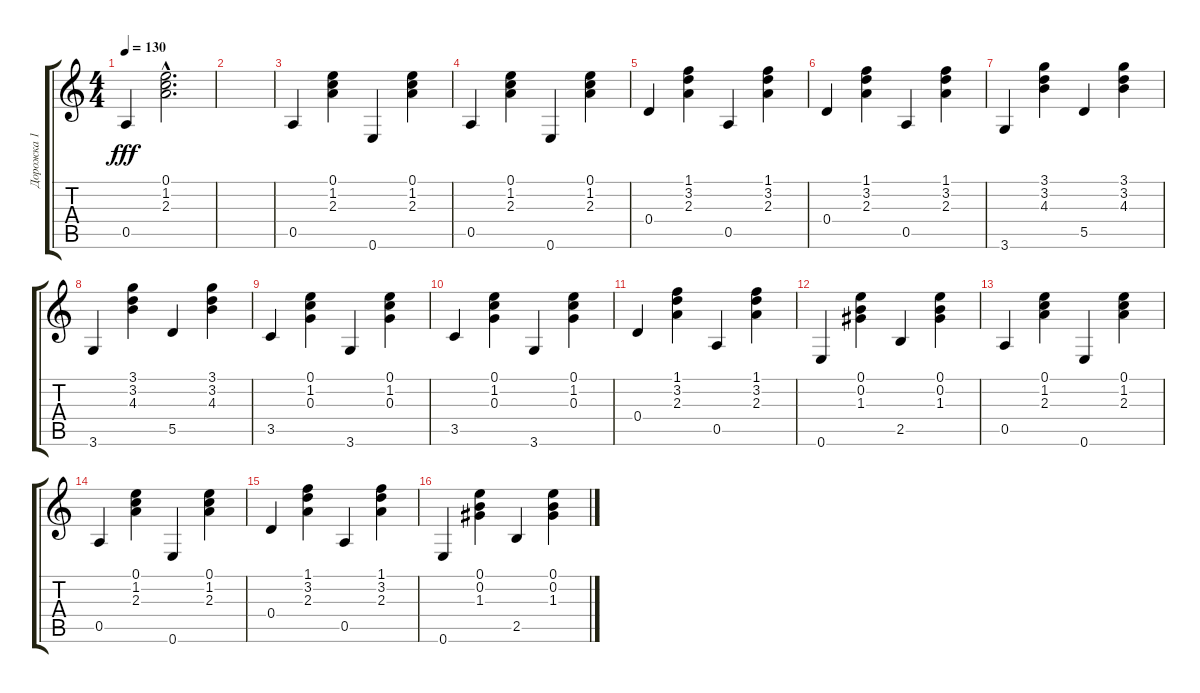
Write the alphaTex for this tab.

\track ("Дорожка 1" "Дорожка 1") {instrument electricguitarmuted}
\staff {score tabs}
\tuning (E4 B3 G3 D3 A2 E2) {hide}
\ts (4 4)
\tempo 130
\clef g2
\ks c
0.5.4{dy fff} (0.1{hac} 1.2{hac} 2.3{hac}).2{d} |
|
0.5.4 (0.1 1.2 2.3).4 0.6.4 (0.1 1.2 2.3).4 |
0.5.4 (0.1 1.2 2.3).4 0.6.4 (0.1 1.2 2.3).4 |
0.4.4 (1.1 3.2 2.3).4 0.5.4 (1.1 3.2 2.3).4 |
0.4.4 (1.1 3.2 2.3).4 0.5.4 (1.1 3.2 2.3).4 |
3.6.4 (3.1 3.2 4.3).4 5.5.4 (3.1 3.2 4.3).4 |
3.6.4 (3.1 3.2 4.3).4 5.5.4 (3.1 3.2 4.3).4 |
3.5.4 (0.1 1.2 0.3).4 3.6.4 (0.1 1.2 0.3).4 |
3.5.4 (0.1 1.2 0.3).4 3.6.4 (0.1 1.2 0.3).4 |
0.4.4 (1.1 3.2 2.3).4 0.5.4 (1.1 3.2 2.3).4 |
0.6.4 (0.1 0.2 1.3).4 2.5.4 (0.1 0.2 1.3).4 |
0.5.4 (0.1 1.2 2.3).4 0.6.4 (0.1 1.2 2.3).4 |
0.5.4 (0.1 1.2 2.3).4 0.6.4 (0.1 1.2 2.3).4 |
0.4.4 (1.1 3.2 2.3).4 0.5.4 (1.1 3.2 2.3).4 |
0.6.4 (0.1 0.2 1.3).4 2.5.4 (0.1 0.2 1.3).4
